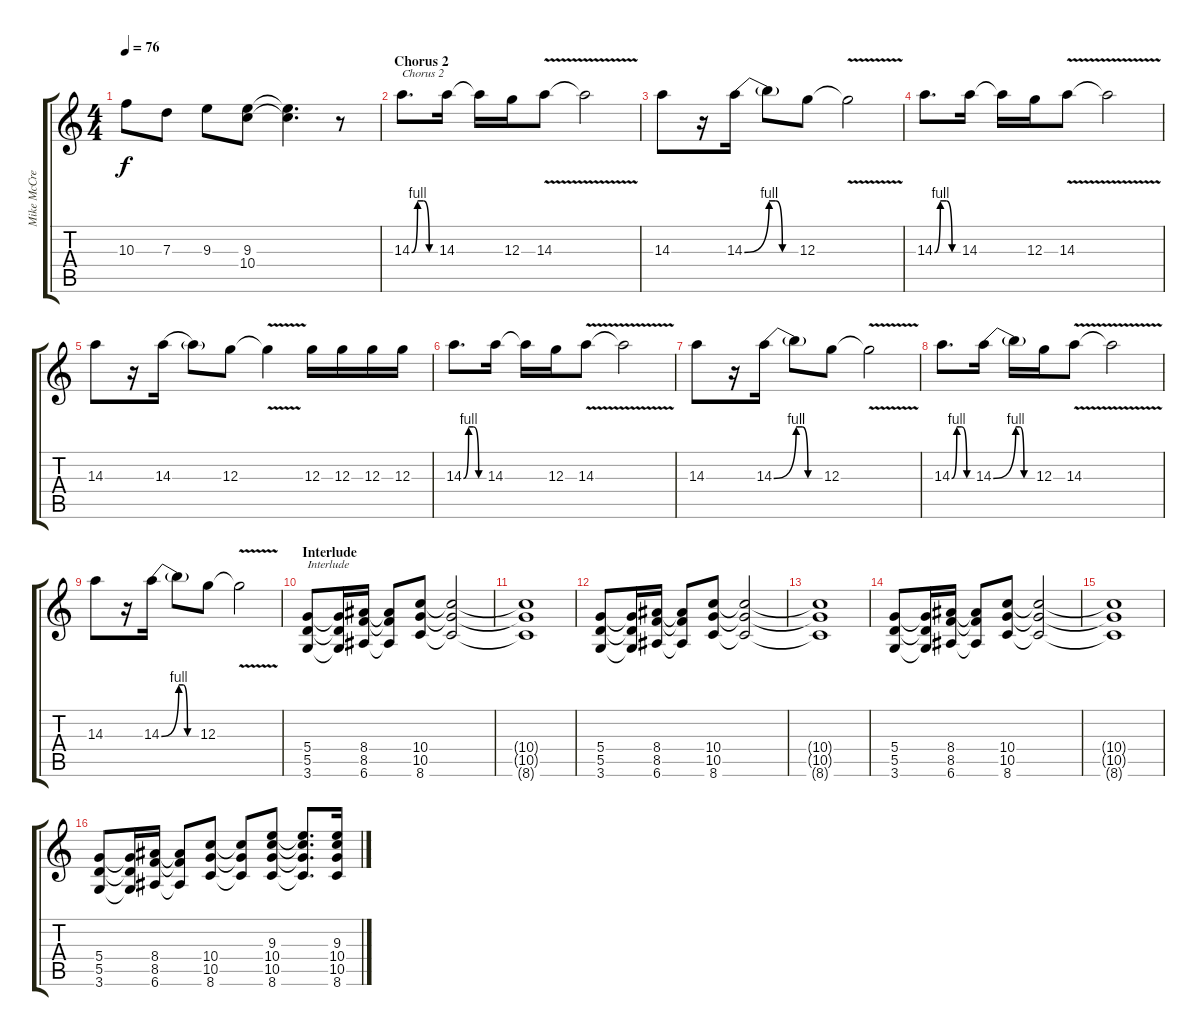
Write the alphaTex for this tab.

\track ("Mike McCready" "Mike McCre") {instrument distortionguitar}
\staff {score tabs}
\tuning (E4 B3 G3 D3 A2 E2) {hide}
\ts (4 4)
\tempo 76
\clef g2
\ks c
10.3.8{dy f} 7.3.8 9.3.8 (9.3 10.4).8 (9.3{t} 10.4{t}).4{d} r.8 |
\section ("" "Chorus 2")
14.3{be (custom 0 0 15 4 30 4 45 0 60 0)}.8{d txt "Chorus 2"} 14.3.16 14.3{t}.16 12.3.16 14.3{v}.8 14.3{v t}.2 |
14.3.8 r.16 14.3{be (bend 0 0 60 4)}.16 14.3{be (custom 0 4 15 4 30 0 60 0) t}.8 12.3.8 12.3{v t}.2 |
14.3{be (custom 0 0 15 4 30 4 45 0 60 0)}.8{d} 14.3.16 14.3{t}.16 12.3.16 14.3{v}.8 14.3{v t}.2 |
14.3.8 r.16 14.3{be (hold 0 0 60 0)}.16 14.3{be (hold 0 0 60 0) t}.8 12.3.8 12.3{v t}.4 12.3.16 12.3.16 12.3.16 12.3.16 |
14.3{be (custom 0 0 15 4 30 4 45 0 60 0)}.8{d} 14.3.16 14.3{t}.16 12.3.16 14.3{v}.8 14.3{v t}.2 |
14.3.8 r.16 14.3{be (bend 0 0 60 4)}.16 14.3{be (custom 0 4 15 4 30 0 60 0) t}.8 12.3.8 12.3{v t}.2 |
14.3{be (custom 0 0 15 4 30 4 45 0 60 0)}.8{d} 14.3{be (bend 0 0 60 4)}.16 14.3{be (custom 0 4 15 4 30 0 60 0) t}.16 12.3.16 14.3{v}.8 14.3{v t}.2 |
14.3.8 r.16 14.3{be (bend 0 0 60 4)}.16 14.3{be (custom 0 4 15 4 30 0 60 0) t}.8 12.3.8 12.3{v t}.2 |
\section ("" "Interlude")
(5.4 5.5 3.6).8{txt "Interlude"} (5.4{t} 5.5{t} 3.6{t}).16 (8.4 8.5 6.6).16 (8.4{t} 8.5{t} 6.6{t}).8 (10.4 10.5 8.6).8 (10.4{t} 10.5{t} 8.6{t}).2 |
(10.4{t} 10.5{t} 8.6{t}).1 |
(5.4 5.5 3.6).8 (5.4{t} 5.5{t} 3.6{t}).16 (8.4 8.5 6.6).16 (8.4{t} 8.5{t} 6.6{t}).8 (10.4 10.5 8.6).8 (10.4{t} 10.5{t} 8.6{t}).2 |
(10.4{t} 10.5{t} 8.6{t}).1 |
(5.4 5.5 3.6).8 (5.4{t} 5.5{t} 3.6{t}).16 (8.4 8.5 6.6).16 (8.4{t} 8.5{t} 6.6{t}).8 (10.4 10.5 8.6).8 (10.4{t} 10.5{t} 8.6{t}).2 |
(10.4{t} 10.5{t} 8.6{t}).1 |
(5.4 5.5 3.6).8 (5.4{t} 5.5{t} 3.6{t}).16 (8.4 8.5 6.6).16 (8.4{t} 8.5{t} 6.6{t}).8 (10.4 10.5 8.6).8 (10.4{t} 10.5{t} 8.6{t}).8 (9.3 10.4 10.5 8.6).8 (9.3{t} 10.4{t} 10.5{t} 8.6{t}).8{d} (9.3 10.4 10.5 8.6).16
